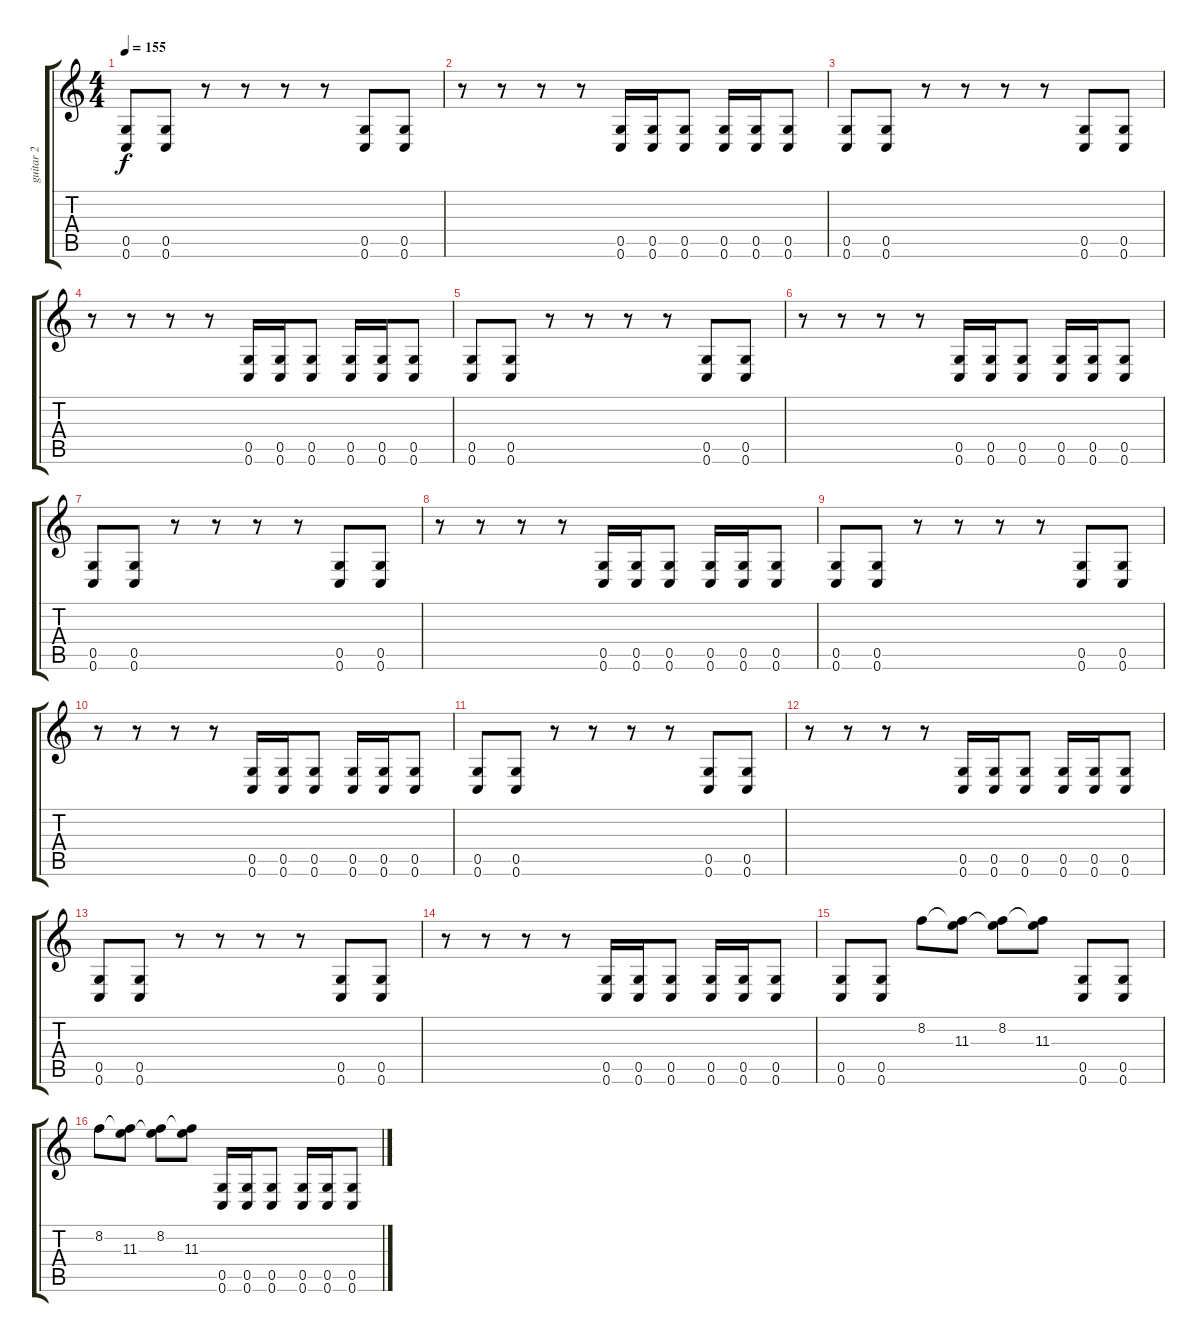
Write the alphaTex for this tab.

\track ("guitar 2" "guitar 2") {instrument overdrivenguitar}
\staff {score tabs}
\tuning (D4 A3 F3 C3 G2 C2) {hide}
\ts (4 4)
\tempo 155
\clef g2
\ks c
(0.5 0.6).8{dy f} (0.5 0.6).8 r.8 r.8 r.8 r.8 (0.5 0.6).8 (0.5 0.6).8 |
r.8 r.8 r.8 r.8 (0.5 0.6).16 (0.5 0.6).16 (0.5 0.6).8 (0.5 0.6).16 (0.5 0.6).16 (0.5 0.6).8 |
(0.5 0.6).8 (0.5 0.6).8 r.8 r.8 r.8 r.8 (0.5 0.6).8 (0.5 0.6).8 |
r.8 r.8 r.8 r.8 (0.5 0.6).16 (0.5 0.6).16 (0.5 0.6).8 (0.5 0.6).16 (0.5 0.6).16 (0.5 0.6).8 |
(0.5 0.6).8 (0.5 0.6).8 r.8 r.8 r.8 r.8 (0.5 0.6).8 (0.5 0.6).8 |
r.8 r.8 r.8 r.8 (0.5 0.6).16 (0.5 0.6).16 (0.5 0.6).8 (0.5 0.6).16 (0.5 0.6).16 (0.5 0.6).8 |
(0.5 0.6).8 (0.5 0.6).8 r.8 r.8 r.8 r.8 (0.5 0.6).8 (0.5 0.6).8 |
r.8 r.8 r.8 r.8 (0.5 0.6).16 (0.5 0.6).16 (0.5 0.6).8 (0.5 0.6).16 (0.5 0.6).16 (0.5 0.6).8 |
(0.5 0.6).8 (0.5 0.6).8 r.8 r.8 r.8 r.8 (0.5 0.6).8 (0.5 0.6).8 |
r.8 r.8 r.8 r.8 (0.5 0.6).16 (0.5 0.6).16 (0.5 0.6).8 (0.5 0.6).16 (0.5 0.6).16 (0.5 0.6).8 |
(0.5 0.6).8 (0.5 0.6).8 r.8 r.8 r.8 r.8 (0.5 0.6).8 (0.5 0.6).8 |
r.8 r.8 r.8 r.8 (0.5 0.6).16 (0.5 0.6).16 (0.5 0.6).8 (0.5 0.6).16 (0.5 0.6).16 (0.5 0.6).8 |
(0.5 0.6).8 (0.5 0.6).8 r.8 r.8 r.8 r.8 (0.5 0.6).8 (0.5 0.6).8 |
r.8 r.8 r.8 r.8 (0.5 0.6).16 (0.5 0.6).16 (0.5 0.6).8 (0.5 0.6).16 (0.5 0.6).16 (0.5 0.6).8 |
(0.5 0.6).8 (0.5 0.6).8 8.2.8 (8.2{t} 11.3).8 (8.2 11.3{t}).8 (8.2{t} 11.3).8 (0.5 0.6).8 (0.5 0.6).8 |
8.2.8 (8.2{t} 11.3).8 (8.2 11.3{t}).8 (8.2{t} 11.3).8 (0.5 0.6).16 (0.5 0.6).16 (0.5 0.6).8 (0.5 0.6).16 (0.5 0.6).16 (0.5 0.6).8
